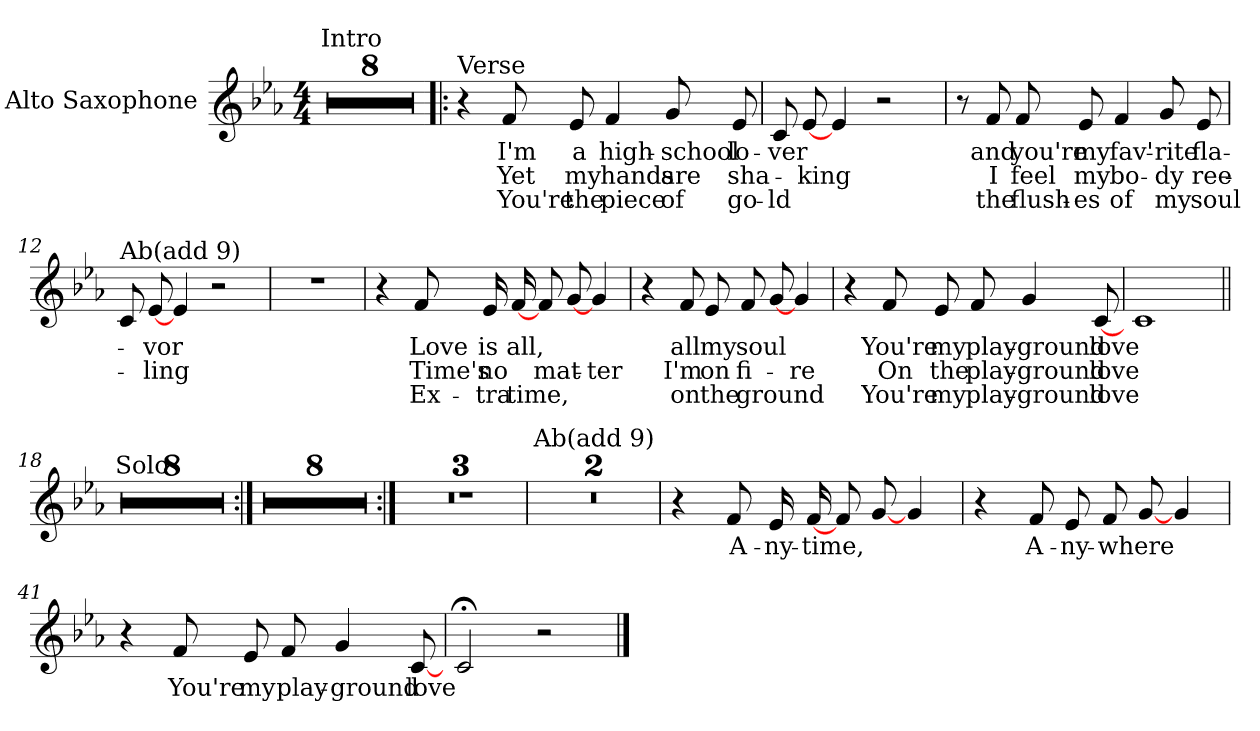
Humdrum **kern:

**kern	**text	**text	**text
*part1	*part1	*part1	*part1
*staff1	*staff1	*staff1	*staff1
*I"Alto Saxophone	*	*	*
*I'Alto Sax.	*	*	*
*clefG2	*	*	*
*k[b-e-a-]	*	*	*
*c:	*	*	*
*M4/4	*	*	*
=1	=1	=1	=1
!LO:TX:a:t=Intro	!	!	!
1r	.	.	.
=2	=2	=2	=2
1r	.	.	.
=3	=3	=3	=3
1r	.	.	.
=4	=4	=4	=4
1r	.	.	.
!!LO:LB:g=z
=5	=5	=5	=5
1r	.	.	.
=6	=6	=6	=6
1r	.	.	.
=7	=7	=7	=7
1r	.	.	.
=8	=8	=8	=8
1r	.	.	.
!!LO:LB:g=z
=9!|:	=9!|:	=9!|:	=9!|:
!LO:TX:a:t=Verse	!	!	!
4r	.	.	.
8fL	-I'm	-Yet	-You're
8e-	-a	-my	-the
4f	-high-	-hands	-piece
8gL	-school	-are	-of
8e-	-lo-	-sha-	-go-
=10	=10	=10	=10
8cL	-ver	.	-ld
[8e-	.	-king	.
4e-	.	.	.
2r	.	.	.
=11	=11	=11	=11
8r	.	.	.
8f	-and	-I	-the
8fL	-you're	-feel	-flush-
8e-	-my	-my	-es
4f	-fav'-	-bo-	-of
8gL	-rite	-dy	-my
8e-	-fla-	-ree-	-soul
=12	=12	=12	=12
!LO:TX:a:t=Ab(add 9)	!	!	!
8cL	.	.	.
[8e-	-vor	-ling	.
4e-	.	.	.
2r	.	.	.
=13	=13	=13	=13
1r	.	.	.
!!LO:LB:g=z
=14	=14	=14	=14
4r	.	.	.
8fL	-Love	-Time's	-Ex-
16e-	-is	-no	-tra
[16f	-all,	.	-time,
8fL	.	-mat-	.
[8g	.	.	.
4g	.	-ter	.
=15	=15	=15	=15
4r	.	.	.
8fL	-all	-I'm	-on
8e-	-my	-on	-the
8fL	-soul	-fi-	-ground
[8g	.	.	.
4g	.	-re	.
=16	=16	=16	=16
4r	.	.	.
8fL	-You're	-On	-You're
8e-	-my	-the	-my
8fL	-play-	-play-	-play-
4g	-ground	-ground	-ground
[8c	-love	-love	-love
=17	=17	=17	=17
1c	.	.	.
!!LO:LB:g=z
=18||	=18||	=18||	=18||
!LO:TX:a:t=Solo	!	!	!
1r	.	.	.
=19	=19	=19	=19
1r	.	.	.
=20	=20	=20	=20
1r	.	.	.
=21	=21	=21	=21
1r	.	.	.
!!LO:LB:g=z
=22	=22	=22	=22
1r	.	.	.
=23	=23	=23	=23
1r	.	.	.
=24	=24	=24	=24
1r	.	.	.
=25	=25	=25	=25
1r	.	.	.
!!LO:LB:g=z
=26:|!	=26:|!	=26:|!	=26:|!
1r	.	.	.
=27	=27	=27	=27
1r	.	.	.
=28	=28	=28	=28
1r	.	.	.
=29	=29	=29	=29
1r	.	.	.
!!LO:LB:g=z
=30	=30	=30	=30
1r	.	.	.
=31	=31	=31	=31
1r	.	.	.
=32	=32	=32	=32
1r	.	.	.
=33	=33	=33	=33
1r	.	.	.
!!LO:LB:g=z
=34:|!	=34:|!	=34:|!	=34:|!
1r	.	.	.
=35	=35	=35	=35
1r	.	.	.
=36	=36	=36	=36
1r	.	.	.
=37	=37	=37	=37
!LO:TX:a:t=Ab(add 9)	!	!	!
1r	.	.	.
=38	=38	=38	=38
1r	.	.	.
!!LO:LB:g=z
=39	=39	=39	=39
4r	.	.	.
8fL	-A-	.	.
16e-	-ny-	.	.
[16f	-time,	.	.
8fL	.	.	.
[8g	.	.	.
4g	.	.	.
=40	=40	=40	=40
4r	.	.	.
8fL	-A-	.	.
8e-	-ny-	.	.
8fL	-where	.	.
[8g	.	.	.
4g	.	.	.
=41	=41	=41	=41
4r	.	.	.
8fL	-You're	.	.
8e-	-my	.	.
8fL	-play-	.	.
4g	-ground	.	.
[8c	-love	.	.
=42	=42	=42	=42
2c;	.	.	.
2r	.	.	.
==	==	==	==
*-	*-	*-	*-
